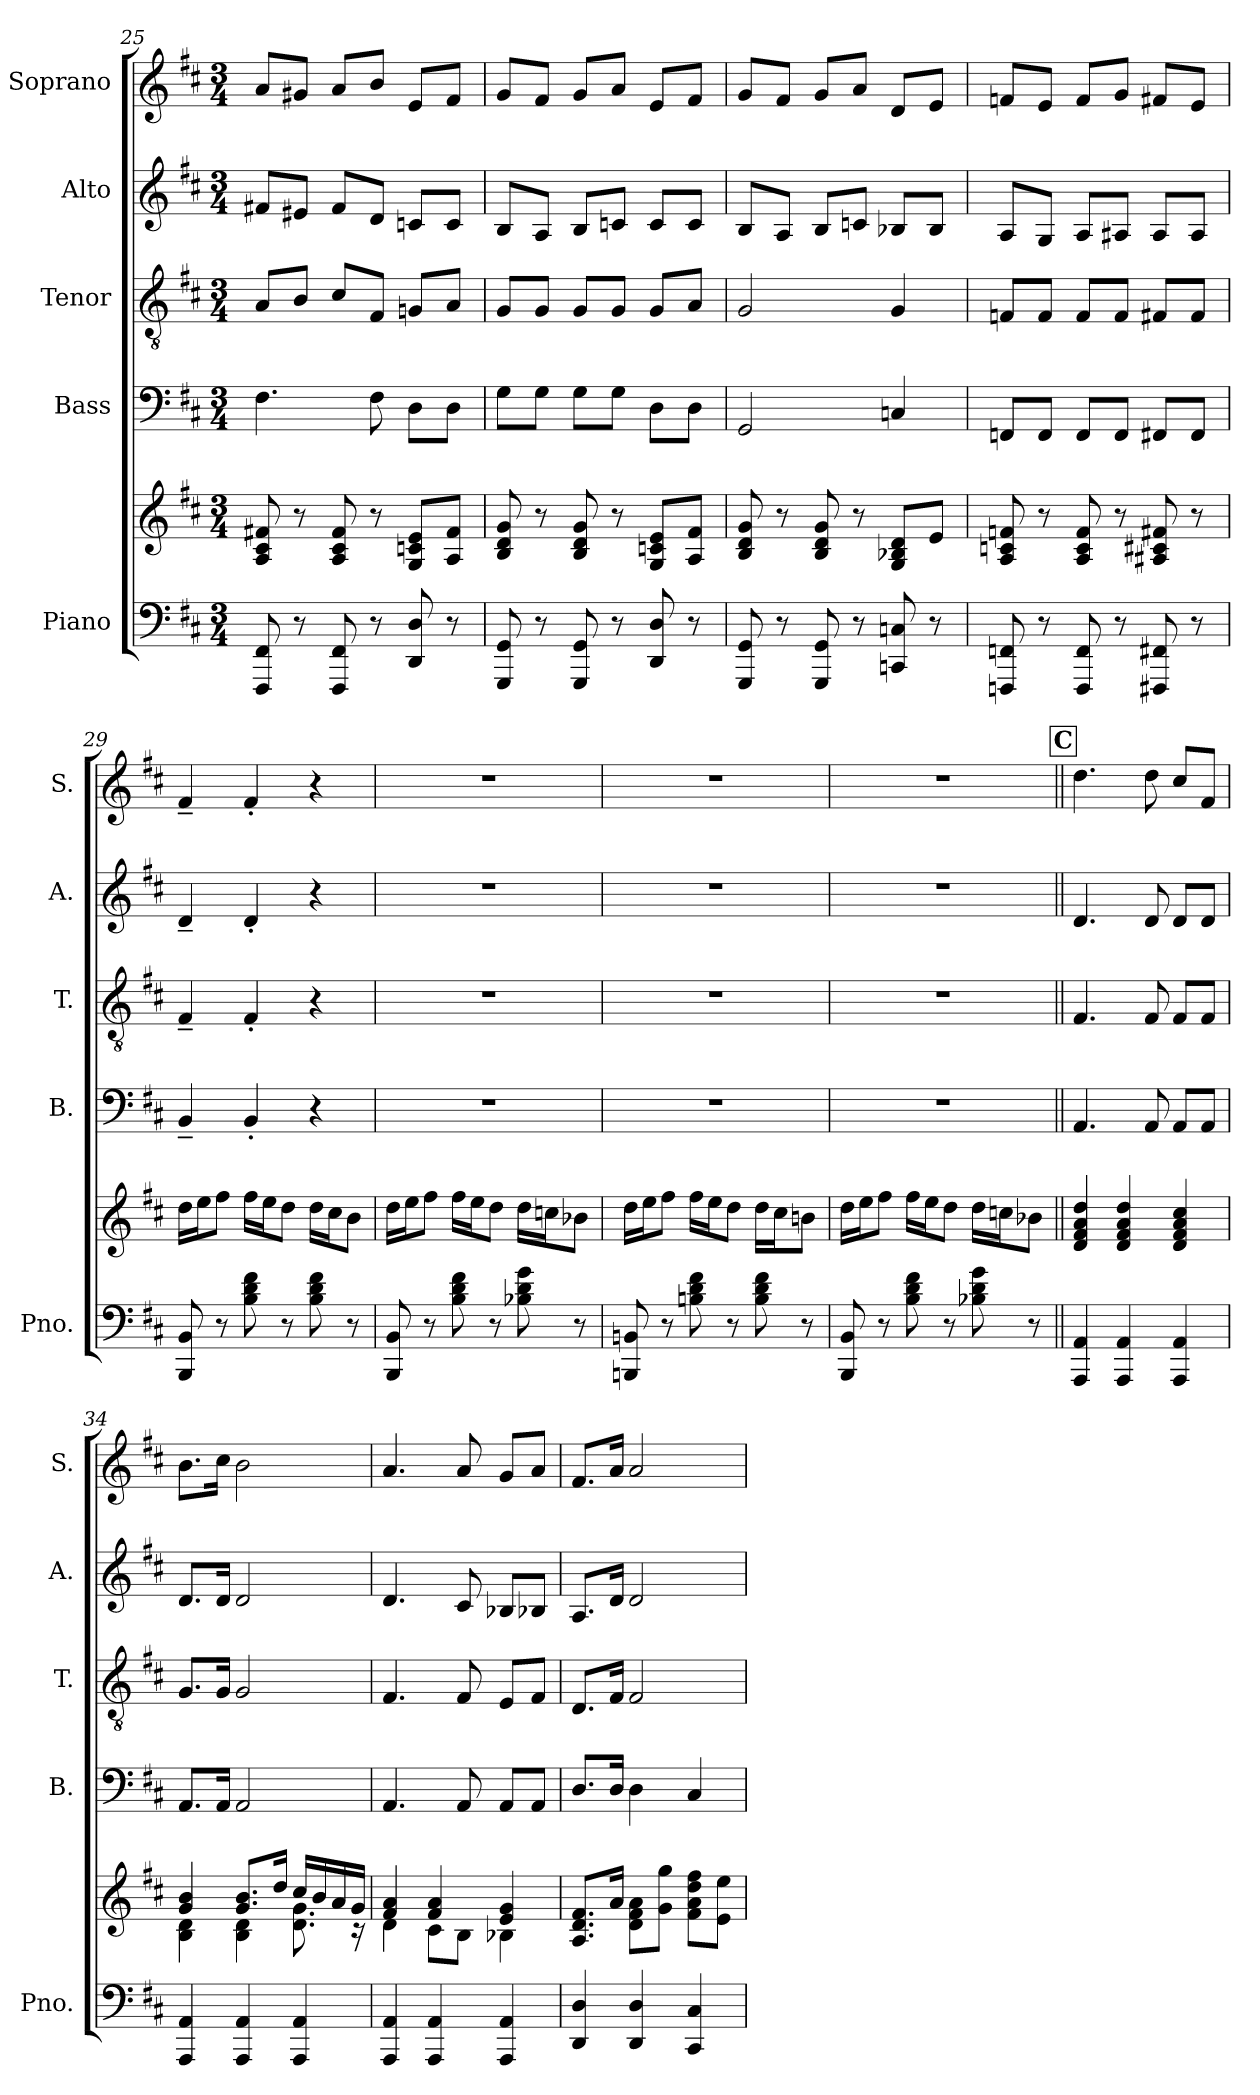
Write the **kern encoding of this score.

**kern	**kern	**kern	**kern	**kern	**kern
*part5	*part5	*part4	*part3	*part2	*part1
*staff6	*staff5	*staff4	*staff3	*staff2	*staff1
*I"Piano	*	*I"Bass	*I"Tenor	*I"Alto	*I"Soprano
*I'Pno.	*	*I'B.	*I'T.	*I'A.	*I'S.
*clefF4	*clefG2	*clefF4	*clefGv2	*clefG2	*clefG2
*k[f#c#]	*k[f#c#]	*k[f#c#]	*k[f#c#]	*k[f#c#]	*k[f#c#]
*M3/4	*M3/4	*M3/4	*M3/4	*M3/4	*M3/4
=25	=25	=25	=25	=25	=25
8FFF#/ 8FF#/	8A/ 8c#/ 8f#X/	4.F#\	8A/L	8f#X/L	8a/L
8r	8r	.	8B/J	8e#X/J	8g#X/J
8FFF#/ 8FF#/	8A/ 8c#/ 8f#/	.	8c#/L	8f#/L	8a/L
8r	8r	8F#\	8F#/J	8d/J	8b/J
8DD/ 8D/	8G/ 8cn/ 8e/L	8D\L	8Gn/L	8cn/L	8e/L
8r	8A/ 8f#/J	8D\J	8A/J	8c/J	8f#/J
=26	=26	=26	=26	=26	=26
8GGG/ 8GG/	8B/ 8d/ 8g/	8G\L	8G/L	8B/L	8g/L
8r	8r	8G\J	8G/J	8A/J	8f#/J
8GGG/ 8GG/	8B/ 8d/ 8g/	8G\L	8G/L	8B/L	8g/L
8r	8r	8G\J	8G/J	8cn/J	8a/J
8DD/ 8D/	8G/ 8cn/ 8e/L	8D\L	8G/L	8c/L	8e/L
8r	8A/ 8f#/J	8D\J	8A/J	8c/J	8f#/J
!!LO:PB:g=z
=27	=27	=27	=27	=27	=27
8GGG/ 8GG/	8B/ 8d/ 8g/	2GG/	2G/	8B/L	8g/L
8r	8r	.	.	8A/J	8f#/J
8GGG/ 8GG/	8B/ 8d/ 8g/	.	.	8B/L	8g/L
8r	8r	.	.	8cn/J	8a/J
8CCn/ 8Cn/	8G/ 8B-X/ 8d/L	4Cn/	4G/	8B-X/L	8d/L
8r	8e/J	.	.	8B-/J	8e/J
=28	=28	=28	=28	=28	=28
8FFFn/ 8FFn/	8A/ 8cn/ 8fn/	8FFn/L	8Fn/L	8A/L	8fn/L
8r	8r	8FF/J	8F/J	8G/J	8e/J
8FFF/ 8FF/	8A/ 8c/ 8f/	8FF/L	8F/L	8A/L	8f/L
8r	8r	8FF/J	8F/J	8A#X/J	8g/J
8FFF#X/ 8FF#X/	8A#X/ 8c#X/ 8f#X/	8FF#X/L	8F#X/L	8A#/L	8f#X/L
8r	8r	8FF#/J	8F#/J	8A#/J	8e/J
=29	=29	=29	=29	=29	=29
8BBB/ 8BB/	16dd\LL	4BB~/	4F#~/	4d~/	4f#~/
.	16ee\J	.	.	.	.
8r	8ff#\J	.	.	.	.
8B\ 8d\ 8f#\	16ff#\LL	4BB'/	4F#'/	4d'/	4f#'/
.	16ee\J	.	.	.	.
8r	8dd\J	.	.	.	.
8B\ 8d\ 8f#\	16dd\LL	4r	4r	4r	4r
.	16cc#\J	.	.	.	.
8r	8b\J	.	.	.	.
=30	=30	=30	=30	=30	=30
8BBB/ 8BB/	16dd\LL	2.r	2.r	2.r	2.r
.	16ee\J	.	.	.	.
8r	8ff#\J	.	.	.	.
8B\ 8d\ 8f#\	16ff#\LL	.	.	.	.
.	16ee\J	.	.	.	.
8r	8dd\J	.	.	.	.
8B-X\ 8d\ 8g\	16dd\LL	.	.	.	.
.	16ccn\J	.	.	.	.
8r	8b-X\J	.	.	.	.
!!LO:LB:g=z
=31	=31	=31	=31	=31	=31
8BBBn/ 8BBn/	16dd\LL	2.r	2.r	2.r	2.r
.	16ee\J	.	.	.	.
8r	8ff#\J	.	.	.	.
8Bn\ 8d\ 8f#\	16ff#\LL	.	.	.	.
.	16ee\J	.	.	.	.
8r	8dd\J	.	.	.	.
8B\ 8d\ 8f#\	16dd\LL	.	.	.	.
.	16cc#\J	.	.	.	.
8r	8bn\J	.	.	.	.
=32	=32	=32	=32	=32	=32
8BBB/ 8BB/	16dd\LL	2.r	2.r	2.r	2.r
.	16ee\J	.	.	.	.
8r	8ff#\J	.	.	.	.
8B\ 8d\ 8f#\	16ff#\LL	.	.	.	.
.	16ee\J	.	.	.	.
8r	8dd\J	.	.	.	.
8B-X\ 8d\ 8g\	16dd\LL	.	.	.	.
.	16ccn\J	.	.	.	.
8r	8b-X\J	.	.	.	.
!!LO:REH:place=s1:a:B:fs=14:t=C
=33||	=33||	=33||	=33||	=33||	=33||
4AAA/ 4AA/	4d/ 4f#/ 4a/ 4dd/	4.AA/	4.F#/	4.d/	4.dd\
4AAA/ 4AA/	4d/ 4f#/ 4a/ 4dd/	.	.	.	.
.	.	8AA/	8F#/	8d/	8dd\
4AAA/ 4AA/	4d/ 4f#/ 4a/ 4cc#/	8AA/L	8F#/L	8d/L	8cc#/L
.	.	8AA/J	8F#/J	8d/J	8f#/J
=34	=34	=34	=34	=34	=34
*	*^	*	*	*	*
4AAA/ 4AA/	4g/ 4b/	4B\ 4d\	8.AA/L	8.G/L	8.d/L	8.b\L
.	.	.	16AA/Jk	16G/Jk	16d/Jk	16cc#\Jk
4AAA/ 4AA/	8.g/ 8.b/L	4B\ 4d\	2AA/	2G/	2d/	2b\
.	16dd/Jk	.	.	.	.	.
4AAA/ 4AA/	16cc#/LL	8.d\ 8.g\	.	.	.	.
.	16b/	.	.	.	.	.
.	16a/	.	.	.	.	.
.	16g/JJ	16r	.	.	.	.
!!LO:PB:g=z
=35	=35	=35	=35	=35	=35	=35
4AAA/ 4AA/	4f#/ 4a/	4d\	4.AA/	4.F#/	4.d/	4.a/
4AAA/ 4AA/	4f#/ 4a/	8c#\L	.	.	.	.
.	.	8B\J	8AA/	8F#/	8c#/	8a/
4AAA/ 4AA/	4e/ 4g/	4B-X\	8AA/L	8E/L	8B-X/L	8g/L
.	.	.	8AA/J	8F#/J	8B-X/J	8a/J
*	*v	*v	*	*	*	*
=36	=36	=36	=36	=36	=36
4DD/ 4D/	8.A/ 8.d/ 8.f#/L	8.D/L	8.D/L	8.A/L	8.f#/L
.	16a/Jk	16D/Jk	16F#/Jk	16d/Jk	16a/Jk
4DD/ 4D/	8d\ 8f#\ 8a\L	4D\	2F#/	2d/	2a/
.	8g\ 8gg\J	.	.	.	.
4CC#/ 4C#/	8f#\ 8a\ 8dd\ 8ff#\L	4C#/	.	.	.
.	8e\ 8ee\J	.	.	.	.
=	=	=	=	=	=
*-	*-	*-	*-	*-	*-
